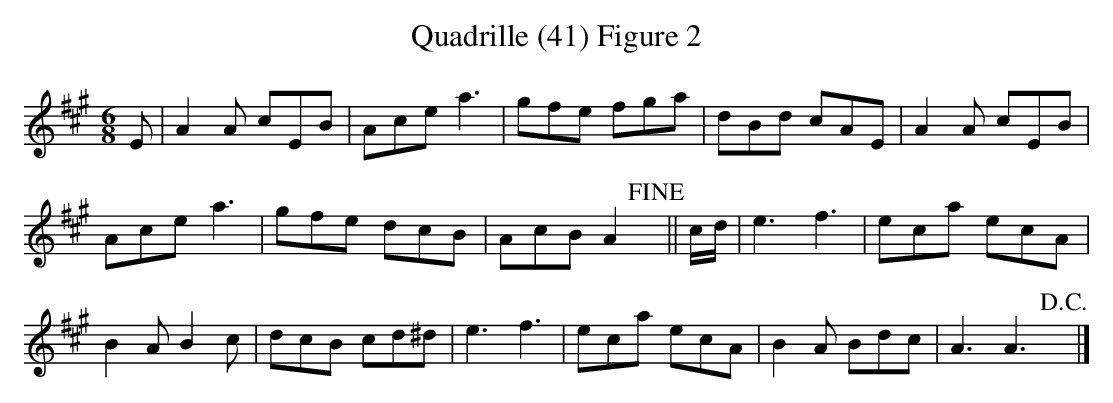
X:1
T: Quadrille (41) Figure 2
M:6/8
K:A
E|A2A cEB|Acea3|gfe fga|dBd cAE|A2A cEB|
Acea3|gfe dcB|AcBA2!fine!y||c/d/|e3f3|eca ecA|
B2AB2c|dcB cd^d|e3f3|eca ecA|B2A Bdc|A3A3!D.C.!y|]
